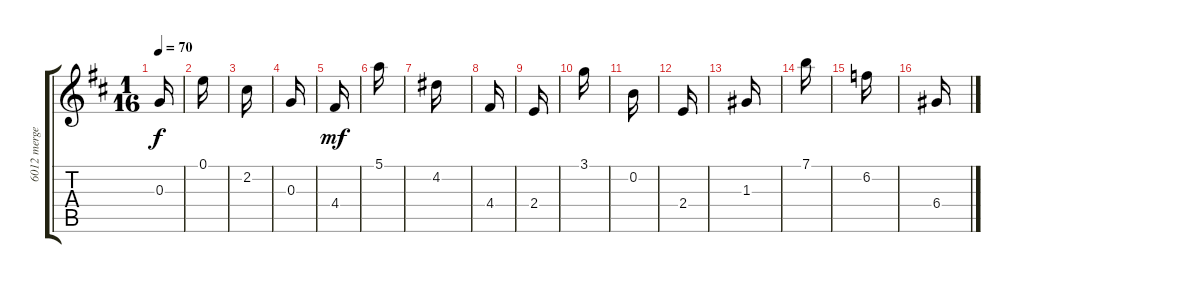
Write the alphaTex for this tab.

\track ("6012 merged         " "6012 merge") {instrument acousticguitarnylon}
\staff {score tabs}
\tuning (E4 B3 G3 D3 A2 E2) {hide}
\ts (1 16)
\tempo 70
\clef g2
\ks d
0.3.16{dy f} |
0.1.16 |
2.2.16 |
0.3.16 |
4.4.16{dy mf} |
5.1.16 |
4.2.16 |
4.4.16 |
2.4.16 |
3.1.16 |
0.2.16 |
2.4.16 |
1.3.16 |
7.1.16 |
6.2.16 |
6.4.16
